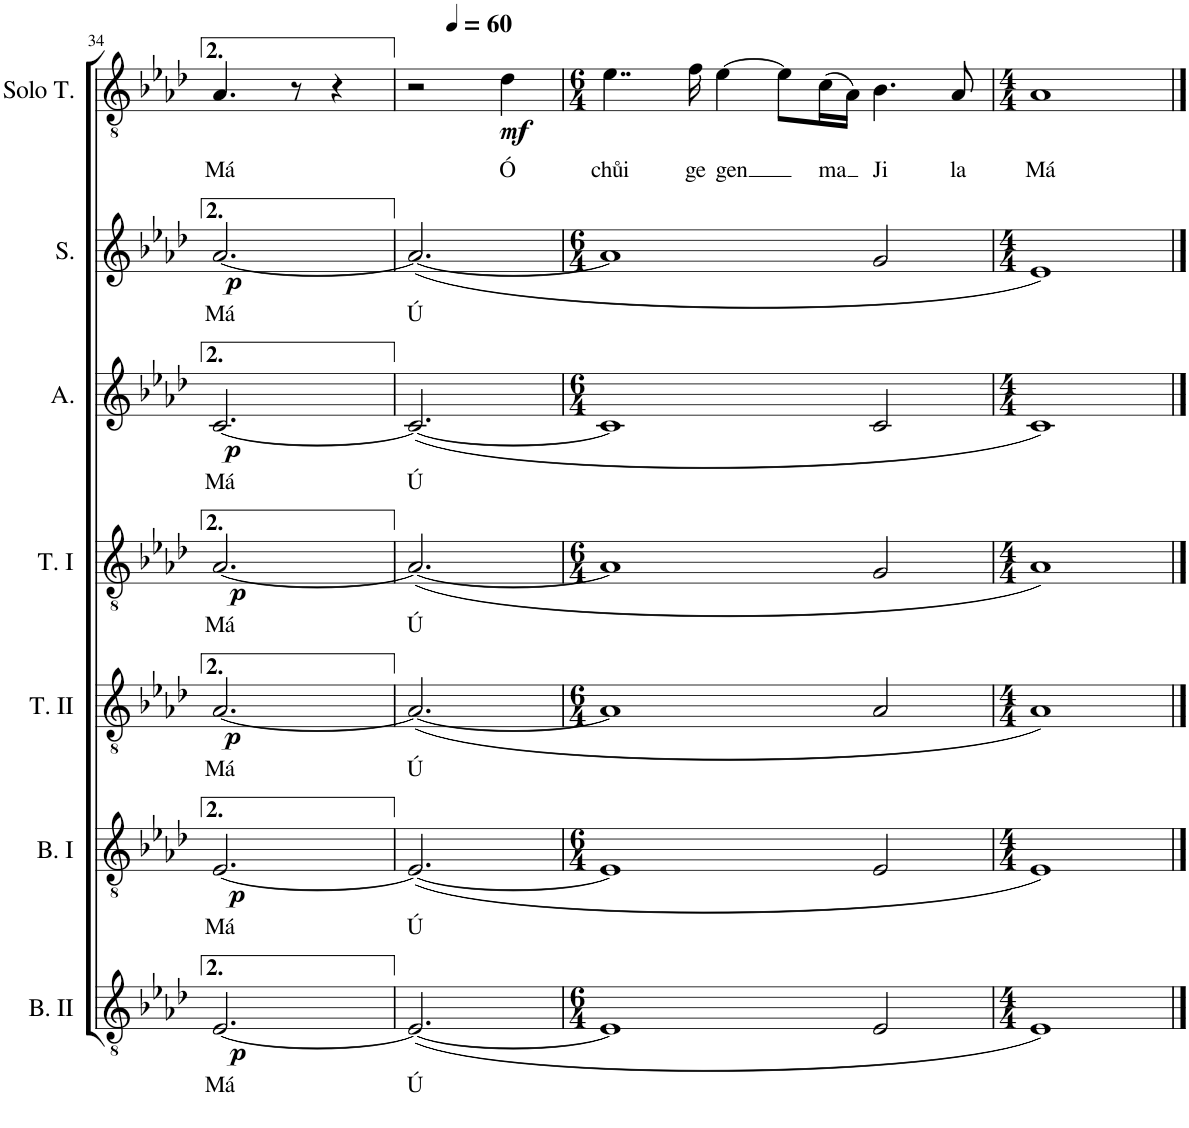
**kern	**text	**dynam	**kern	**text	**dynam	**kern	**text	**dynam	**kern	**text	**dynam	**kern	**text	**dynam	**kern	**text	**dynam	**kern	**text	**dynam
*part7	*part7	*part7	*part6	*part6	*part6	*part5	*part5	*part5	*part4	*part4	*part4	*part3	*part3	*part3	*part2	*part2	*part2	*part1	*part1	*part1
*staff7	*staff7	*staff7	*staff6	*staff6	*staff6	*staff5	*staff5	*staff5	*staff4	*staff4	*staff4	*staff3	*staff3	*staff3	*staff2	*staff2	*staff2	*staff1	*staff1	*staff1
*I"Bas II	*	*	*I"Bass I	*	*	*I"Tenor II	*	*	*I"Tenor I	*	*	*I"Alto	*	*	*I"Soprán	*	*	*I"Solo Tenor	*	*
*I'B. II	*	*	*I'B. I	*	*	*I'T. II	*	*	*I'T. I	*	*	*I'A.	*	*	*I'S.	*	*	*I'Solo T.	*	*
!!LO:PB:g=z
*clefGv2	*	*	*clefGv2	*	*	*clefGv2	*	*	*clefGv2	*	*	*clefG2	*	*	*clefG2	*	*	*clefGv2	*	*
*k[b-e-a-d-]	*	*	*k[b-e-a-d-]	*	*	*k[b-e-a-d-]	*	*	*k[b-e-a-d-]	*	*	*k[b-e-a-d-]	*	*	*k[b-e-a-d-]	*	*	*k[b-e-a-d-]	*	*
*M6/8	*	*	*M6/8	*	*	*M6/8	*	*	*M6/8	*	*	*M6/8	*	*	*M6/8	*	*	*M6/8	*	*
=34	=34	=34	=34	=34	=34	=34	=34	=34	=34	=34	=34	=34	=34	=34	=34	=34	=34	=34	=34	=34
!	!LO:LY:b	!LO:DY:b	!	!LO:LY:b	!LO:DY:b	!	!LO:LY:b	!LO:DY:b	!	!LO:LY:b	!LO:DY:b	!	!LO:LY:b	!LO:DY:b	!	!LO:LY:b	!LO:DY:b	!	!LO:LY:b	!
[2.E-/	Má	p	[2.E-/	Má	p	[2.A-/	Má	p	[2.A-/	Má	p	[2.c/	Má	p	[2.a-/	Má	p	4.A-/	Má	.
.	.	.	.	.	.	.	.	.	.	.	.	.	.	.	.	.	.	8r	.	.
.	.	.	.	.	.	.	.	.	.	.	.	.	.	.	.	.	.	4r	.	.
=35	=35	=35	=35	=35	=35	=35	=35	=35	=35	=35	=35	=35	=35	=35	=35	=35	=35	=35	=35	=35
!	!LO:LY:b	!	!	!LO:LY:b	!	!	!LO:LY:b	!	!	!LO:LY:b	!	!	!LO:LY:b	!	!	!LO:LY:b	!	!	!	!
(2.E-/_	Ú	.	(2.E-/_	Ú	.	(2.A-/_	Ú	.	(2.A-/_	Ú	.	(2.c/_	Ú	.	(2.a-/_	Ú	.	2r	.	.
*	*	*	*	*	*	*	*	*	*	*	*	*	*	*	*	*	*	*MM60	*	*
!	!	!	!	!	!	!	!	!	!	!	!	!	!	!	!	!	!	!	!LO:LY:b	!LO:DY:b
.	.	.	.	.	.	.	.	.	.	.	.	.	.	.	.	.	.	4d-\	Ó	mf
=36	=36	=36	=36	=36	=36	=36	=36	=36	=36	=36	=36	=36	=36	=36	=36	=36	=36	=36	=36	=36
*M6/4	*	*	*M6/4	*	*	*M6/4	*	*	*M6/4	*	*	*M6/4	*	*	*M6/4	*	*	*M6/4	*	*
!	!	!	!	!	!	!	!	!	!	!	!	!	!	!	!	!	!	!	!LO:LY:b	!
1E-]	.	.	1E-]	.	.	1A-]	.	.	1A-]	.	.	1c]	.	.	1a-]	.	.	4..e-\	chůi	.
!	!	!	!	!	!	!	!	!	!	!	!	!	!	!	!	!	!	!	!LO:LY:b	!
.	.	.	.	.	.	.	.	.	.	.	.	.	.	.	.	.	.	16f\	ge	.
!	!	!	!	!	!	!	!	!	!	!	!	!	!	!	!	!	!	!	!LO:LY:b	!
.	.	.	.	.	.	.	.	.	.	.	.	.	.	.	.	.	.	[4e-\	gen	.
.	.	.	.	.	.	.	.	.	.	.	.	.	.	.	.	.	.	8e-\L]	.	.
!	!	!	!	!	!	!	!	!	!	!	!	!	!	!	!	!	!	!	!LO:LY:b	!
.	.	.	.	.	.	.	.	.	.	.	.	.	.	.	.	.	.	(16c\L	ma	.
.	.	.	.	.	.	.	.	.	.	.	.	.	.	.	.	.	.	16A-\JJ)	.	.
!	!	!	!	!	!	!	!	!	!	!	!	!	!	!	!	!	!	!	!LO:LY:b	!
2E-/	.	.	2E-/	.	.	2A-/	.	.	2G/	.	.	2c/	.	.	2g/	.	.	4.B-\	Ji	.
!	!	!	!	!	!	!	!	!	!	!	!	!	!	!	!	!	!	!	!LO:LY:b	!
.	.	.	.	.	.	.	.	.	.	.	.	.	.	.	.	.	.	8A-/	la	.
=37	=37	=37	=37	=37	=37	=37	=37	=37	=37	=37	=37	=37	=37	=37	=37	=37	=37	=37	=37	=37
*M4/4	*	*	*M4/4	*	*	*M4/4	*	*	*M4/4	*	*	*M4/4	*	*	*M4/4	*	*	*M4/4	*	*
!	!	!	!	!	!	!	!	!	!	!	!	!	!	!	!	!	!	!	!LO:LY:b	!
1E-)	.	.	1E-)	.	.	1A-)	.	.	1A-)	.	.	1c)	.	.	1e-)	.	.	1A-	Má	.
==	==	==	==	==	==	==	==	==	==	==	==	==	==	==	==	==	==	==	==	==
*-	*-	*-	*-	*-	*-	*-	*-	*-	*-	*-	*-	*-	*-	*-	*-	*-	*-	*-	*-	*-
